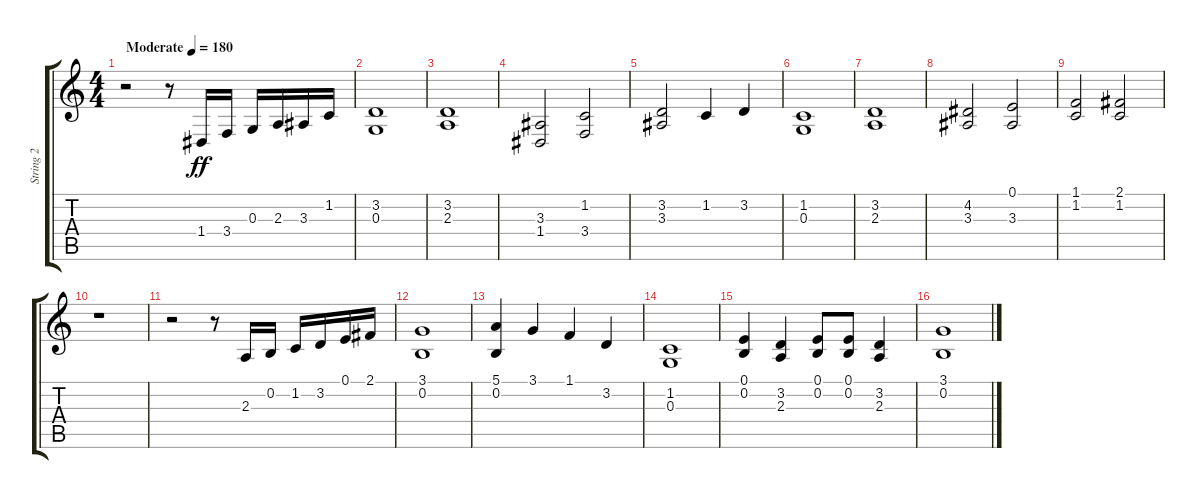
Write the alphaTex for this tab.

\track ("String 2" "String 2") {instrument stringensemble1}
\staff {score tabs}
\tuning (E4 B3 G3 D3 A2 E2) {hide}
\ts (4 4)
\tempo (180 "Moderate")
\clef g2
\ks c
r.2{dy ff instrument stringensemble1} r.8 1.4.16 3.4.16 0.3.16 2.3.16 3.3.16 1.2.16 |
(3.2 0.3).1 |
(3.2 2.3).1 |
(3.3 1.4).2 (1.2 3.4).2 |
(3.2 3.3).2 1.2.4 3.2.4 |
(1.2 0.3).1 |
(3.2 2.3).1 |
(4.2 3.3).2 (0.1 3.3).2 |
(1.1 1.2).2 (2.1 1.2).2 |
r.1 |
r.2 r.8 2.3.16 0.2.16 1.2.16 3.2.16 0.1.16 2.1.16 |
(3.1 0.2).1 |
(5.1 0.2).4 3.1.4 1.1.4 3.2.4 |
(1.2 0.3).1 |
(0.1 0.2).4 (3.2 2.3).4 (0.1 0.2).8 (0.1 0.2).8 (3.2 2.3).4 |
(3.1 0.2).1
